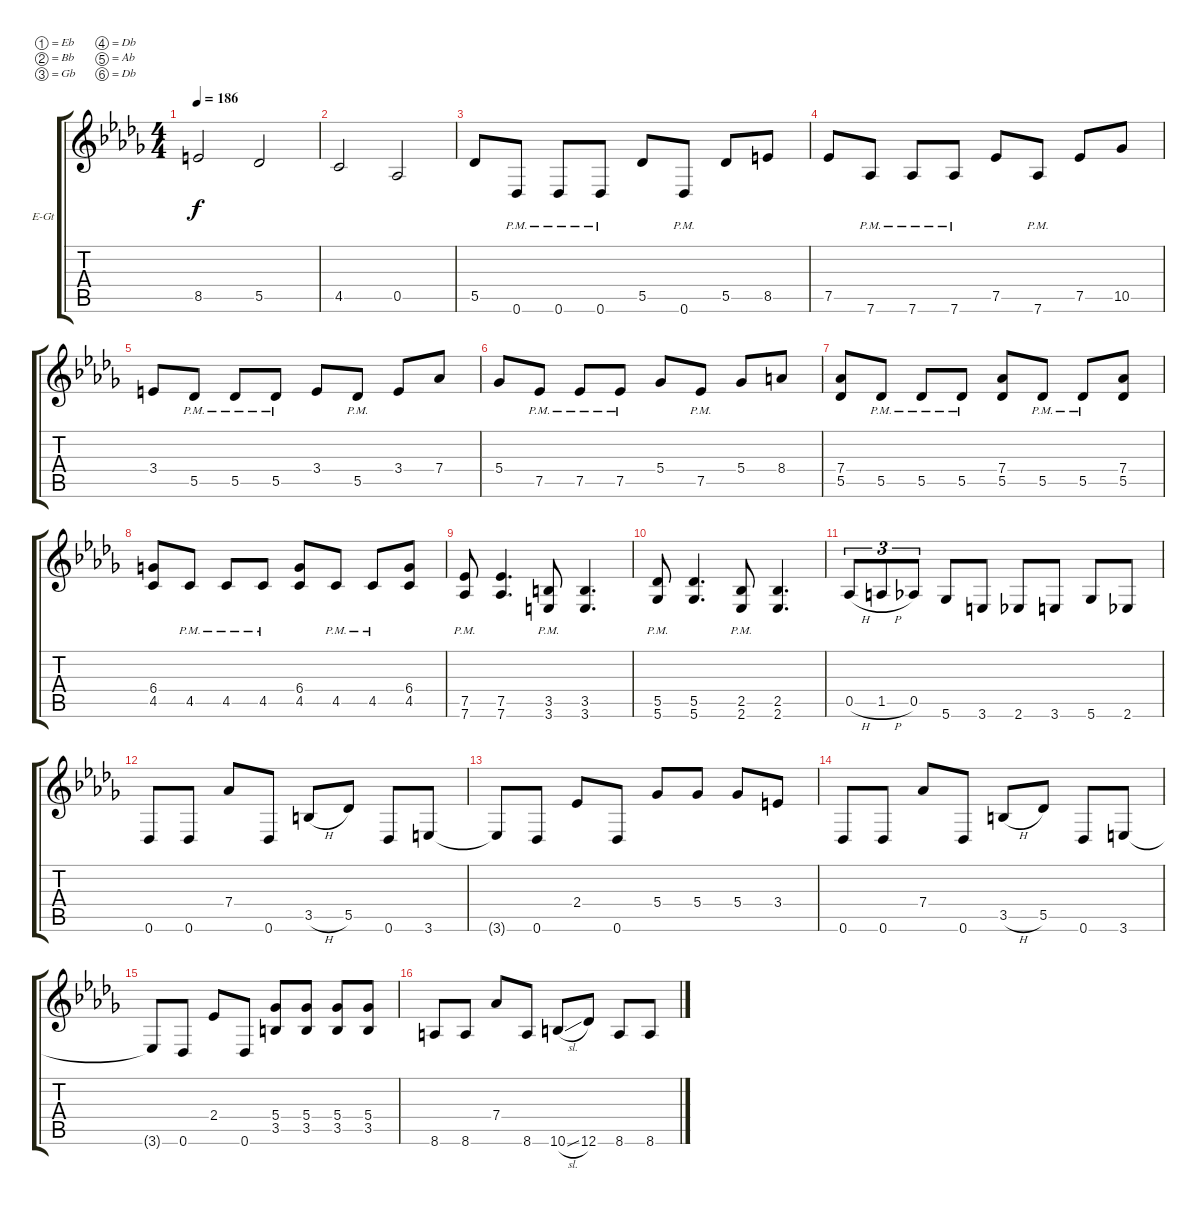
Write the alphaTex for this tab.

\bracketExtendMode groupsimilarinstruments
\firstSystemTrackNameOrientation horizontal
\otherSystemsTrackNameOrientation horizontal
\track ("Lead" "E-Gt") {instrument distortionguitar}
\staff {score tabs}
\tuning (Eb4 Bb3 Gb3 Db3 Ab2 Db2)
\ts (4 4)
\tempo 186
\clef g2
\ks db
8.5.2{dy f} 5.5.2 |
4.5.2 0.5.2 |
5.5.8 0.6{pm}.8 0.6{pm}.8 0.6{pm}.8 5.5.8 0.6{pm}.8 5.5.8 8.5.8 |
7.5.8 7.6{pm}.8 7.6{pm}.8 7.6{pm}.8 7.5.8 7.6{pm}.8 7.5.8 10.5.8 |
3.4.8 5.5{pm}.8 5.5{pm}.8 5.5{pm}.8 3.4.8 5.5{pm}.8 3.4.8 7.4.8 |
5.4.8 7.5{pm}.8 7.5{pm}.8 7.5{pm}.8 5.4.8 7.5{pm}.8 5.4.8 8.4.8 |
(7.4 5.5).8 5.5{pm}.8 5.5{pm}.8 5.5{pm}.8 (7.4 5.5).8 5.5{pm}.8 5.5{pm}.8 (7.4 5.5).8 |
(6.4 4.5).8 4.5{pm}.8 4.5{pm}.8 4.5{pm}.8 (6.4 4.5).8 4.5{pm}.8 4.5{pm}.8 (6.4 4.5).8 |
(7.5{pm} 7.6{pm}).8 (7.5 7.6).4{d} (3.5{pm} 3.6{pm}).8 (3.5 3.6).4{d} |
(5.5{pm} 5.6{pm}).8 (5.5 5.6).4{d} (2.5{pm} 2.6{pm}).8 (2.5 2.6).4{d} |
0.5{h}.8{tu (3 2)} 1.5{h}.8{tu (3 2)} 0.5.8{tu (3 2)} 5.6.8 3.6.8 2.6.8 3.6.8 5.6.8 2.6.8 |
0.6.8 0.6.8 7.4.8 0.6.8 3.5{h}.8 5.5.8 0.6.8 3.6.8 |
3.6{t}.8 0.6.8 2.4.8 0.6.8 5.4.8 5.4.8 5.4.8 3.4.8 |
0.6.8 0.6.8 7.4.8 0.6.8 3.5{h}.8 5.5.8 0.6.8 3.6.8 |
3.6{t}.8 0.6.8 2.4.8 0.6.8 (5.4 3.5).8 (5.4 3.5).8 (5.4 3.5).8 (5.4 3.5).8 |
8.6.8 8.6.8 7.4.8 8.6.8 10.6{sl}.8 12.6.8 8.6.8 8.6.8
